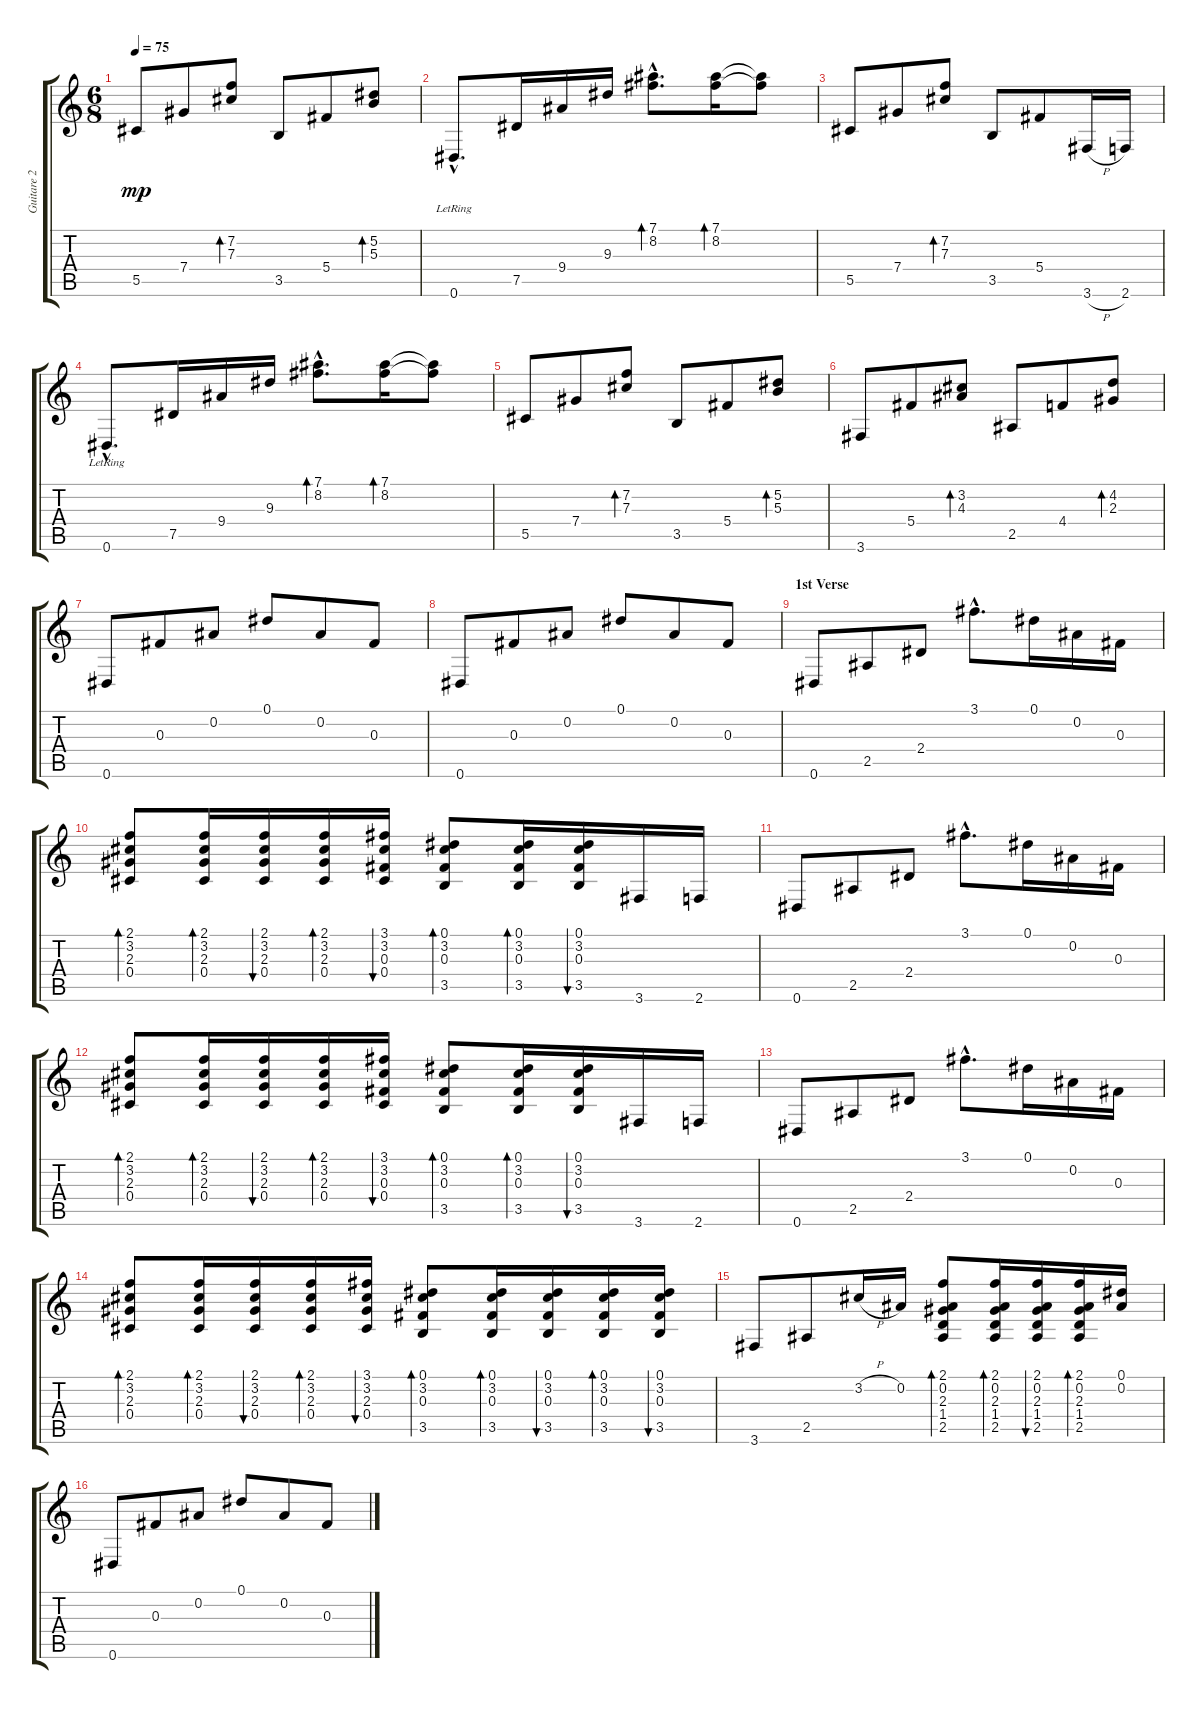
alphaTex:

\track ("Guitare 2 ( James Hetfield )" "Guitare 2 ") {instrument acousticguitarsteel}
\staff {score tabs}
\tuning (Eb4 Bb3 Gb3 Db3 Ab2 Eb2) {hide}
\ts (6 8)
\tempo 75
\clef g2
\ks c
5.5.8{dy mp} 7.4.8 (7.2 7.3).8{bd 240} 3.5.8 5.4.8 (5.2 5.3).8{bd 480} |
0.6{hac lr}.8{d} 7.5.16 9.4.16 9.3.16 (7.1{hac} 8.2{hac}).8{d bd 480} (7.1 8.2).16{bd 240} (7.1{t} 8.2{t}).8 |
5.5.8 7.4.8 (7.2 7.3).8{bd 240} 3.5.8 5.4.8 3.6{h}.16 2.6.16 |
0.6{hac lr}.8{d} 7.5.16 9.4.16 9.3.16 (7.1{hac} 8.2{hac}).8{d bd 480} (7.1 8.2).16{bd 240} (7.1{t} 8.2{t}).8 |
5.5.8 7.4.8 (7.2 7.3).8{bd 240} 3.5.8 5.4.8 (5.2 5.3).8{bd 480} |
3.6.8 5.4.8 (3.2 4.3).8{bd 240} 2.5.8 4.4.8 (4.2 2.3).8{bd 240} |
0.6.8 0.3.8 0.2.8 0.1.8 0.2.8 0.3.8 |
0.6.8 0.3.8 0.2.8 0.1.8 0.2.8 0.3.8 |
\section ("" "1st Verse")
0.6.8{volume 16} 2.5.8 2.4.8 3.1{hac}.8{d} 0.1.16 0.2.16 0.3.16 |
(2.1 3.2 2.3 0.4).8{bd 30} (2.1 3.2 2.3 0.4).16{bd 30} (2.1 3.2 2.3 0.4).16{bu 30} (2.1 3.2 2.3 0.4).16{bd 30} (3.1 3.2 0.3 0.4).16{bu 30} (0.1 3.2 0.3 3.5).8{bd 30} (0.1 3.2 0.3 3.5).16{bd 30} (0.1 3.2 0.3 3.5).16{bu 30} 3.6.16 2.6.16 |
0.6.8 2.5.8 2.4.8 3.1{hac}.8{d} 0.1.16 0.2.16 0.3.16 |
(2.1 3.2 2.3 0.4).8{bd 30} (2.1 3.2 2.3 0.4).16{bd 30} (2.1 3.2 2.3 0.4).16{bu 30} (2.1 3.2 2.3 0.4).16{bd 30} (3.1 3.2 0.3 0.4).16{bu 30} (0.1 3.2 0.3 3.5).8{bd 30} (0.1 3.2 0.3 3.5).16{bd 30} (0.1 3.2 0.3 3.5).16{bu 30} 3.6.16 2.6.16 |
0.6.8 2.5.8 2.4.8 3.1{hac}.8{d} 0.1.16 0.2.16 0.3.16 |
(2.1 3.2 2.3 0.4).8{bd 30} (2.1 3.2 2.3 0.4).16{bd 30} (2.1 3.2 2.3 0.4).16{bu 30} (2.1 3.2 2.3 0.4).16{bd 30} (3.1 3.2 2.3 0.4).16{bu 30} (0.1 3.2 0.3 3.5).8{bd 30} (0.1 3.2 0.3 3.5).16{bd 30} (0.1 3.2 0.3 3.5).16{bu 30} (0.1 3.2 0.3 3.5).16{bd 30} (0.1 3.2 0.3 3.5).16{bu 30} |
3.6.8 2.5.8 3.2{h}.16 0.2.16 (2.1 0.2 2.3 1.4 2.5).8{bd 30} (2.1 0.2 2.3 1.4 2.5).16{bd 30} (2.1 0.2 2.3 1.4 2.5).16{bu 30} (2.1 0.2 2.3 1.4 2.5).16{bd 30} (0.1 0.2).16 |
0.6.8 0.3.8 0.2.8 0.1.8 0.2.8 0.3.8
